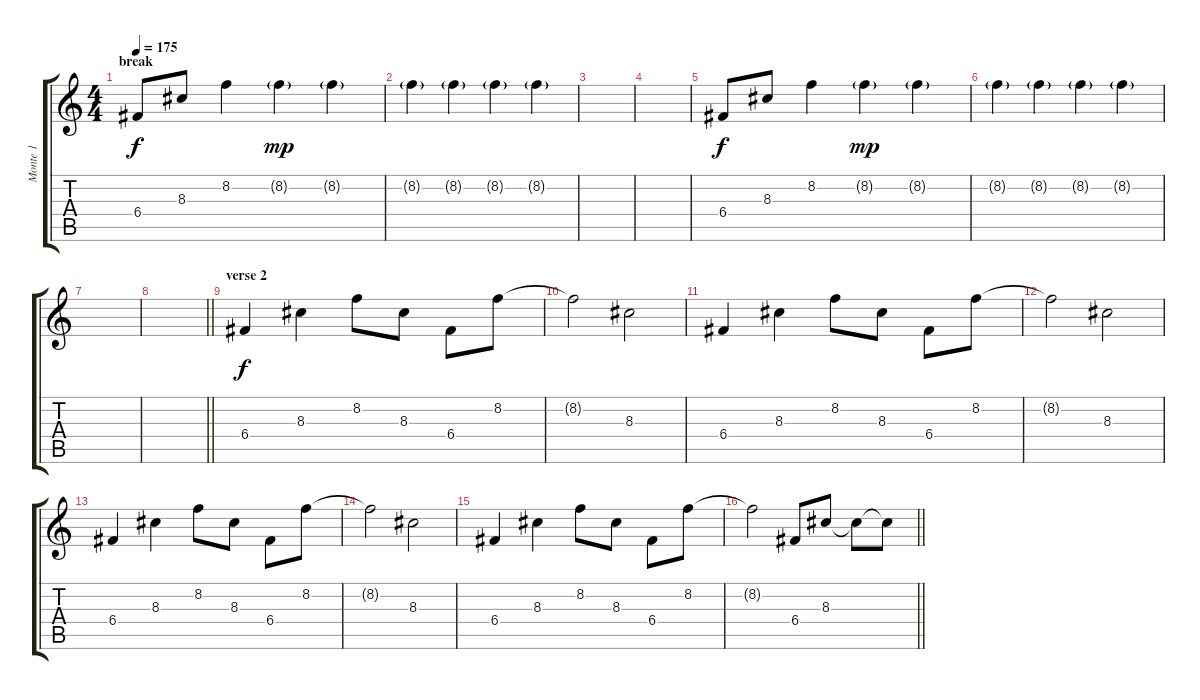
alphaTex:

\track ("Monte 1" "Monte 1") {instrument overdrivenguitar}
\staff {score tabs}
\tuning (D4 A3 F3 C3 G2 C2) {hide}
\ts (4 4)
\section ("" "break")
\tempo 175
\clef g2
\ks c
6.4.8{dy f} 8.3.8 8.2.4 8.2{g}.4{dy mp volume 7} 8.2{g}.4 |
8.2{g}.4{volume 5} 8.2{g}.4{volume 4} 8.2{g}.4{volume 2} 8.2{g}.4 |
|
|
6.4.8{dy f volume 9} 8.3.8 8.2.4 8.2{g}.4{dy mp volume 7} 8.2{g}.4 |
8.2{g}.4{volume 5} 8.2{g}.4{volume 4} 8.2{g}.4{volume 2} 8.2{g}.4 |
|
\barLineRight lightlight
|
\section ("" "verse 2")
6.4.4{dy f volume 6 instrument acousticguitarsteel} 8.3.4 8.2.8 8.3.8 6.4.8 8.2.8 |
8.2{t}.2 8.3.2 |
6.4.4 8.3.4 8.2.8 8.3.8 6.4.8 8.2.8 |
8.2{t}.2 8.3.2 |
6.4.4 8.3.4 8.2.8 8.3.8 6.4.8 8.2.8 |
8.2{t}.2 8.3.2 |
6.4.4 8.3.4 8.2.8 8.3.8 6.4.8 8.2.8 |
\barLineRight lightlight
8.2{t}.2 6.4.8 8.3.8 8.3{t}.8 8.3{t}.8
